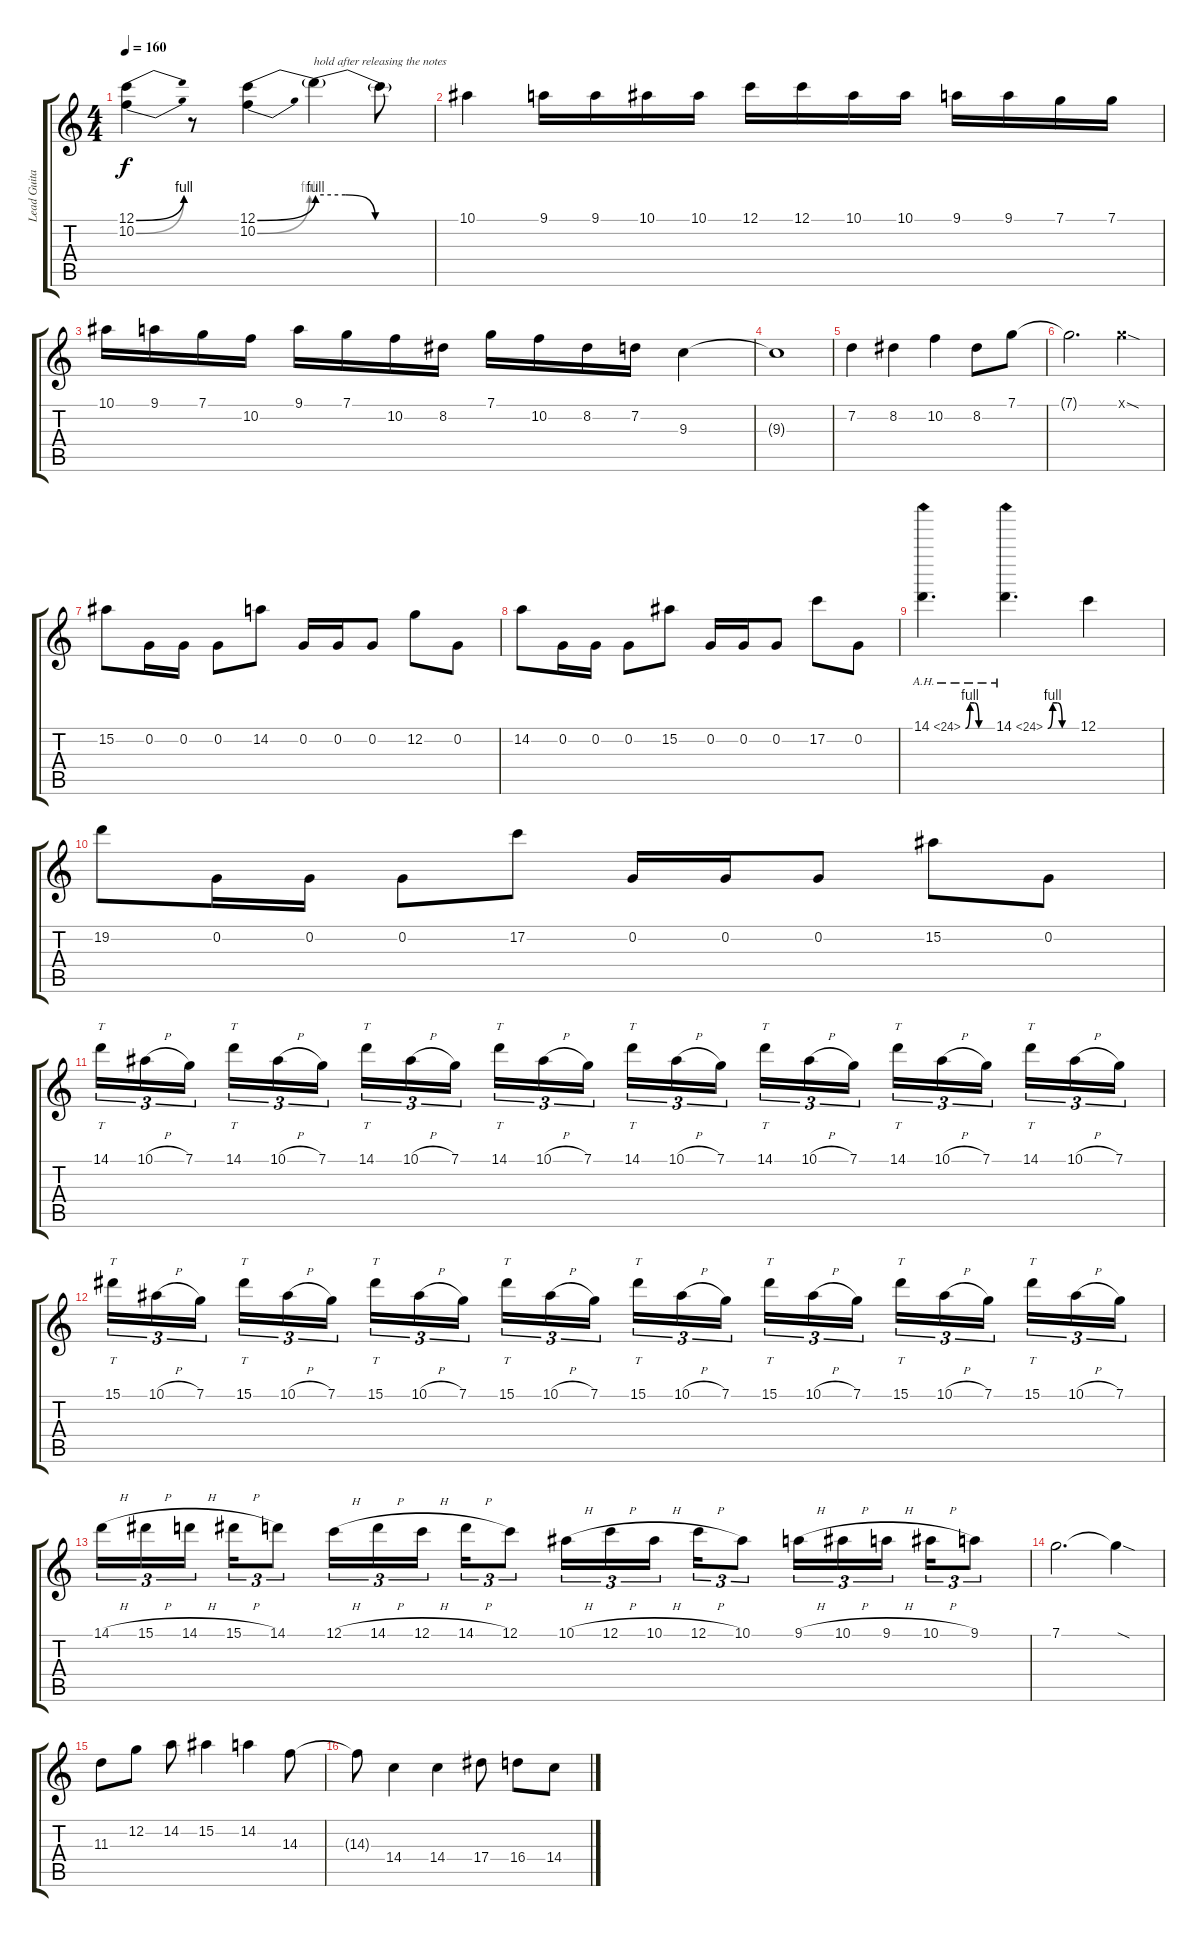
\track ("Lead Guitar" "Lead Guita") {instrument distortionguitar}
\staff {score tabs}
\tuning (C4 G3 Eb3 Bb2 F2 C2) {hide}
\ts (4 4)
\tempo 160
\clef g2
\ks c
(12.1{be (bend 0 0 60 4)} 10.2{be (bend 0 0 60 4)}).4{dy f} r.8 (12.1{be (bend 0 0 60 4)} 10.2{be (bend 0 0 60 4)}).4 12.1{be (custom 0 4 15 4 30 0 60 0) t}.4{txt "hold after releasing the notes"} 12.1{t}.8 |
10.1.4 9.1.16 9.1.16 10.1.16 10.1.16 12.1.16 12.1.16 10.1.16 10.1.16 9.1.16 9.1.16 7.1.16 7.1.16 |
10.1.16 9.1.16 7.1.16 10.2.16 9.1.16 7.1.16 10.2.16 8.2.16 7.1.16 10.2.16 8.2.16 7.2.16 9.3.4 |
9.3{t}.1 |
7.2.4 8.2.4 10.2.4 8.2.8 7.1.8 |
7.1{t}.2{d} 7.1{sod x}.4 |
15.2.8 0.2.16 0.2.16 0.2.8 14.2.8 0.2.16 0.2.16 0.2.8 12.2.8 0.2.8 |
14.2.8 0.2.16 0.2.16 0.2.8 15.2.8 0.2.16 0.2.16 0.2.8 17.2.8 0.2.8 |
14.1{be (custom 0 0 10 4 20 4 30 0 60 0) ah 10}.4{d} 14.1{be (custom 0 0 10 4 20 4 30 0 60 0) ah 10}.4{d} 12.1.4 |
19.2.8 0.2.16 0.2.16 0.2.8 17.2.8 0.2.16 0.2.16 0.2.8 15.2.8 0.2.8 |
14.1.16{tt tu (3 2)} 10.1{h}.16{tu (3 2)} 7.1.16{tu (3 2) beam splitsecondary} 14.1.16{tt tu (3 2)} 10.1{h}.16{tu (3 2)} 7.1.16{tu (3 2)} 14.1.16{tt tu (3 2)} 10.1{h}.16{tu (3 2)} 7.1.16{tu (3 2) beam splitsecondary} 14.1.16{tt tu (3 2)} 10.1{h}.16{tu (3 2)} 7.1.16{tu (3 2)} 14.1.16{tt tu (3 2)} 10.1{h}.16{tu (3 2)} 7.1.16{tu (3 2) beam splitsecondary} 14.1.16{tt tu (3 2)} 10.1{h}.16{tu (3 2)} 7.1.16{tu (3 2)} 14.1.16{tt tu (3 2)} 10.1{h}.16{tu (3 2)} 7.1.16{tu (3 2) beam splitsecondary} 14.1.16{tt tu (3 2)} 10.1{h}.16{tu (3 2)} 7.1.16{tu (3 2)} |
15.1.16{tt tu (3 2)} 10.1{h}.16{tu (3 2)} 7.1.16{tu (3 2) beam splitsecondary} 15.1.16{tt tu (3 2)} 10.1{h}.16{tu (3 2)} 7.1.16{tu (3 2)} 15.1.16{tt tu (3 2)} 10.1{h}.16{tu (3 2)} 7.1.16{tu (3 2) beam splitsecondary} 15.1.16{tt tu (3 2)} 10.1{h}.16{tu (3 2)} 7.1.16{tu (3 2)} 15.1.16{tt tu (3 2)} 10.1{h}.16{tu (3 2)} 7.1.16{tu (3 2) beam splitsecondary} 15.1.16{tt tu (3 2)} 10.1{h}.16{tu (3 2)} 7.1.16{tu (3 2)} 15.1.16{tt tu (3 2)} 10.1{h}.16{tu (3 2)} 7.1.16{tu (3 2) beam splitsecondary} 15.1.16{tt tu (3 2)} 10.1{h}.16{tu (3 2)} 7.1.16{tu (3 2)} |
14.1{h}.16{tu (3 2)} 15.1{h}.16{tu (3 2)} 14.1{h}.16{tu (3 2) beam splitsecondary} 15.1{h}.16{tu (3 2)} 14.1.8{tu (3 2)} 12.1{h}.16{tu (3 2)} 14.1{h}.16{tu (3 2)} 12.1{h}.16{tu (3 2) beam splitsecondary} 14.1{h}.16{tu (3 2)} 12.1.8{tu (3 2)} 10.1{h}.16{tu (3 2)} 12.1{h}.16{tu (3 2)} 10.1{h}.16{tu (3 2) beam splitsecondary} 12.1{h}.16{tu (3 2)} 10.1.8{tu (3 2)} 9.1{h}.16{tu (3 2)} 10.1{h}.16{tu (3 2)} 9.1{h}.16{tu (3 2) beam splitsecondary} 10.1{h}.16{tu (3 2)} 9.1.8{tu (3 2)} |
7.1.2{d} 7.1{sod t}.4 |
11.3.8 12.2.8 14.2.8 15.2.4 14.2.4 14.3.8 |
14.3{t}.8 14.4.4 14.4.4 17.4.8 16.4.8 14.4.8
